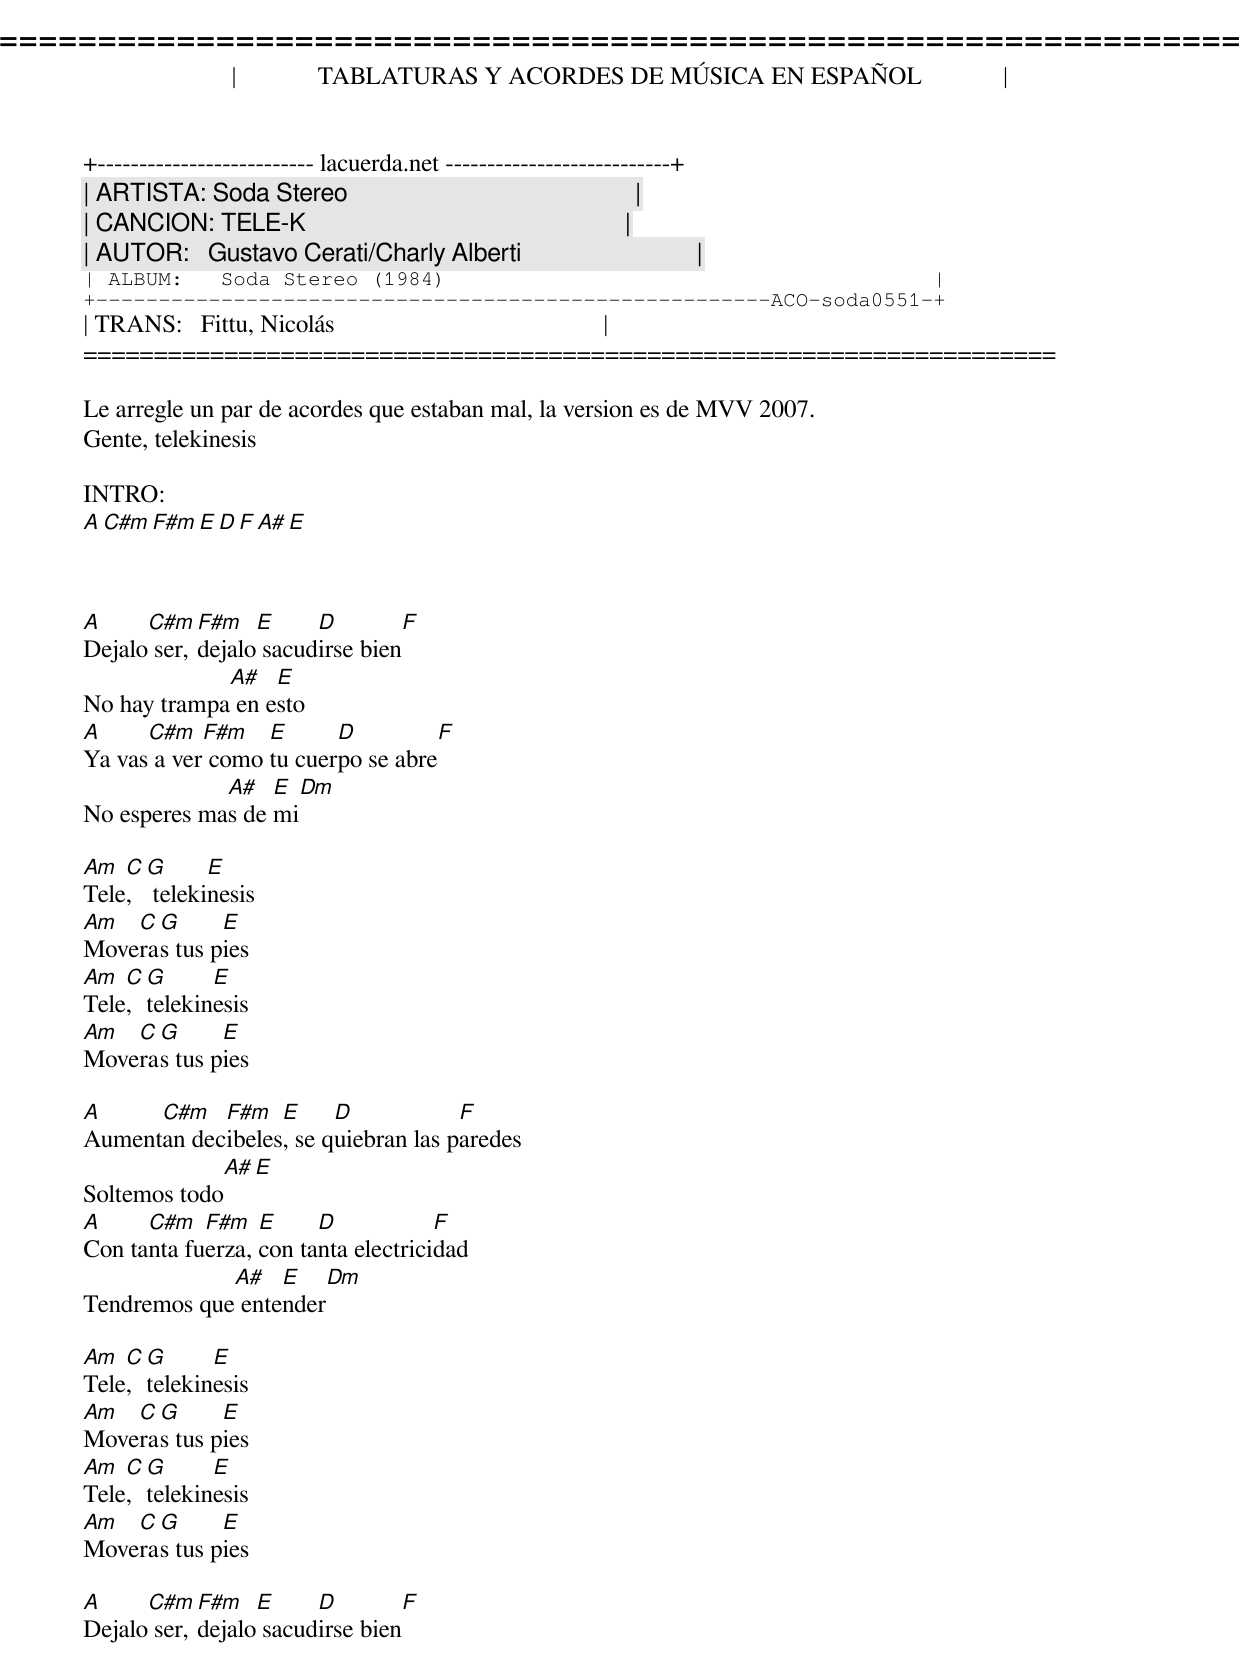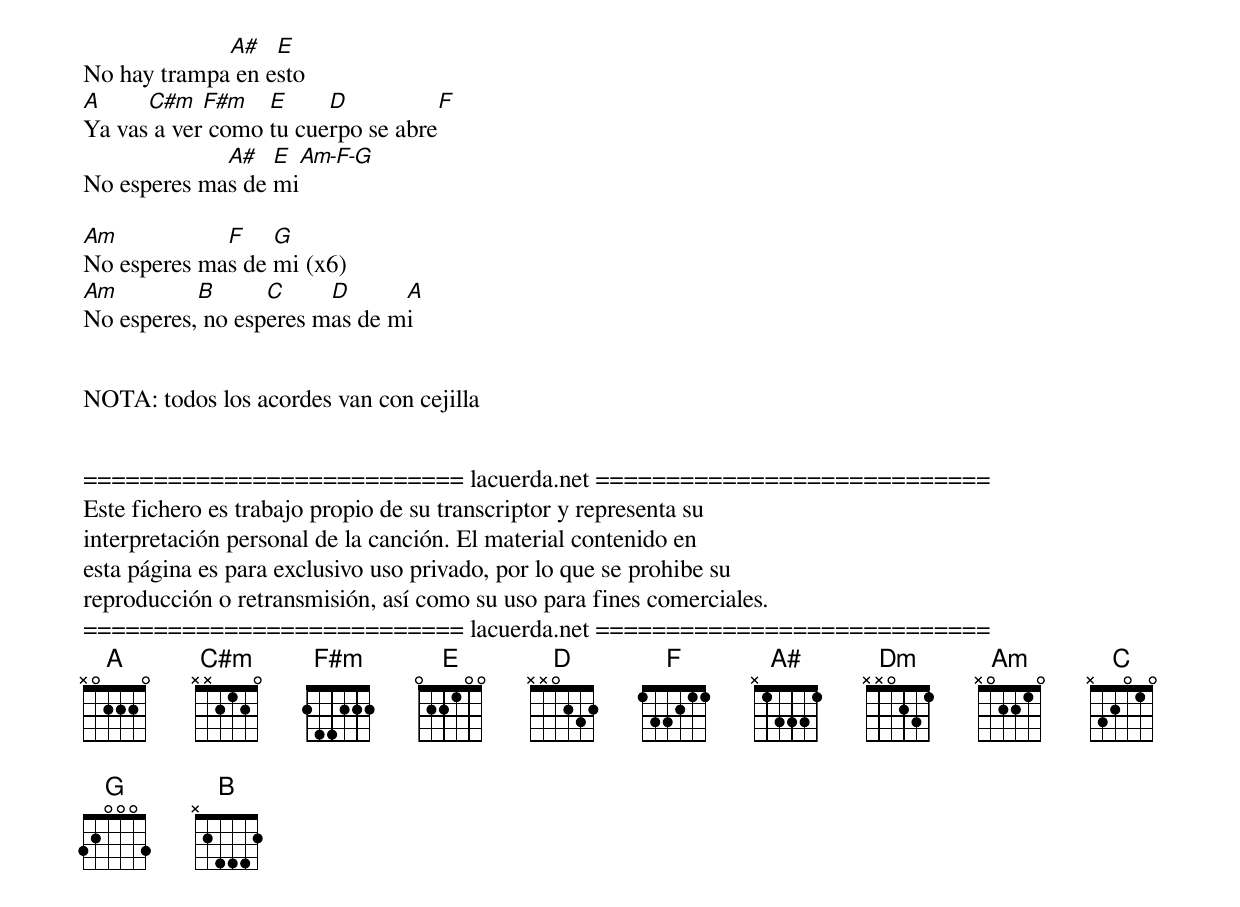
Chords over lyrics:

=====================================================================
|             TABLATURAS Y ACORDES DE MÚSICA EN ESPAÑOL             |
+-------------------------- lacuerda.net ---------------------------+
| ARTISTA: Soda Stereo                                              |
| CANCION: TELE-K                                                   |
| AUTOR:   Gustavo Cerati/Charly Alberti                            |
| ALBUM:   Soda Stereo (1984)                                       |
+------------------------------------------------------ACO-soda0551-+
| TRANS:   Fittu, Nicolás                                           |
=====================================================================

Le arregle un par de acordes que estaban mal, la version es de MVV 2007.
Gente, telekinesis

INTRO:
A     C#m   F#m   E    D   F   A#   E



A     C#m   F#m   E     D            F
Dejalo ser, dejalo sacudirse bien
             A#   E
No hay trampa en esto
A     C#m   F#m   E      D           F
Ya vas a ver como tu cuerpo se abre
             A#   E      Dm
No esperes mas de mi

Am  C G      E
Tele,  telekinesis
Am  C G      E
Moveras tus pies
Am  C G      E
Tele, telekinesis
Am  C G      E
Moveras tus pies

A     C#m   F#m   E     D            F
Aumentan decibeles, se quiebran las paredes
             A#   E
Soltemos todo
A     C#m   F#m   E     D            F
Con tanta fuerza, con tanta electricidad
             A#   E       Dm
Tendremos que entender

Am  C G      E
Tele, telekinesis
Am  C G      E
Moveras tus pies
Am  C G      E
Tele, telekinesis
Am  C G      E
Moveras tus pies

A     C#m   F#m   E     D            F
Dejalo ser, dejalo sacudirse bien
             A#   E
No hay trampa en esto
A     C#m   F#m   E     D            F
Ya vas a ver como tu cuerpo se abre
             A#   E       Am-F-G
No esperes mas de mi

Am           F    G
No esperes mas de mi (x6)
Am         B      C     D      A
No esperes, no esperes mas de mi


NOTA: todos los acordes van con cejilla


=========================== lacuerda.net ============================
Este fichero es trabajo propio de su transcriptor y representa su
interpretación personal de la canción. El material contenido en
esta página es para exclusivo uso privado, por lo que se prohibe su
reproducción o retransmisión, así como su uso para fines comerciales.
=========================== lacuerda.net ============================
